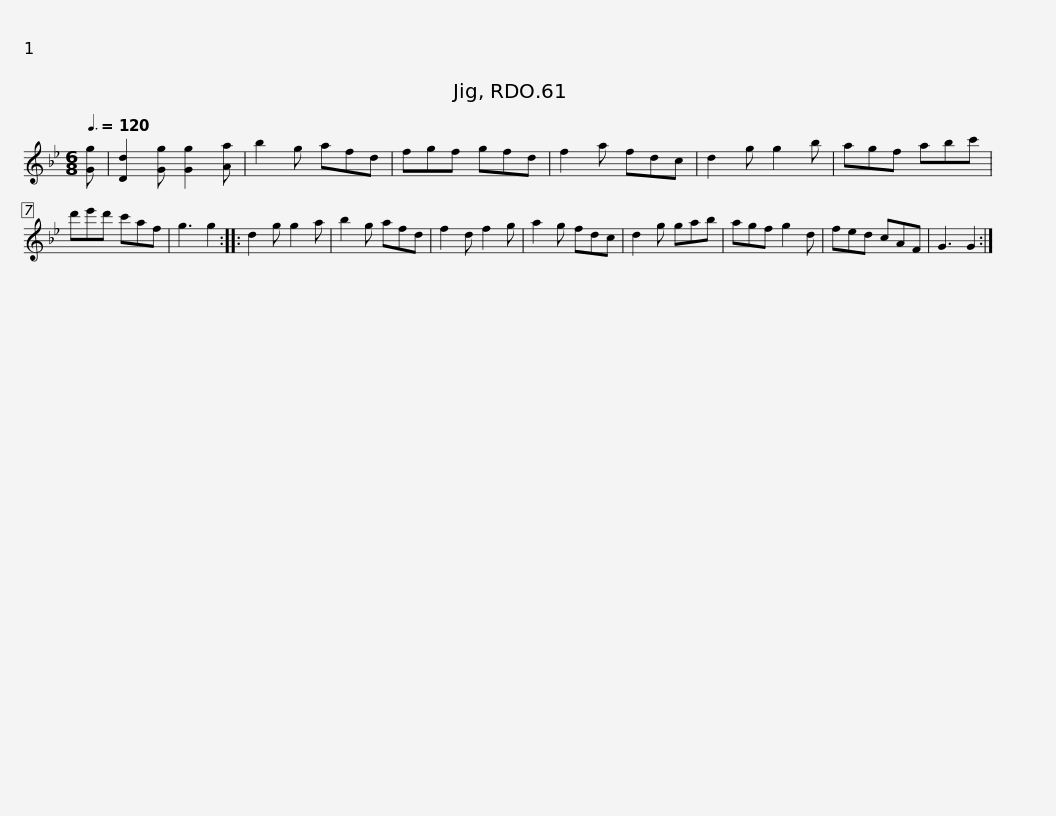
X:1
L:1/8
Q:3/8=120
M:6/8
I:linebreak $
K:Gmin
V:1 treble
V:1
 [Gg] | [Dd]2 [Gg] [Gg]2 [Aa] | b2 g afd | fgf gfd | f2 a fdc | %5
 d2 g g2 b | agf abc' | d'e'd' c'af |$ g3 g2 :: d2 g g2 a | %10
 b2 g afd | f2 d f2 g | a2 g fdc | d2 g gab | agf g2 d | %15
 fed cAF | G3 G2 :| %17
